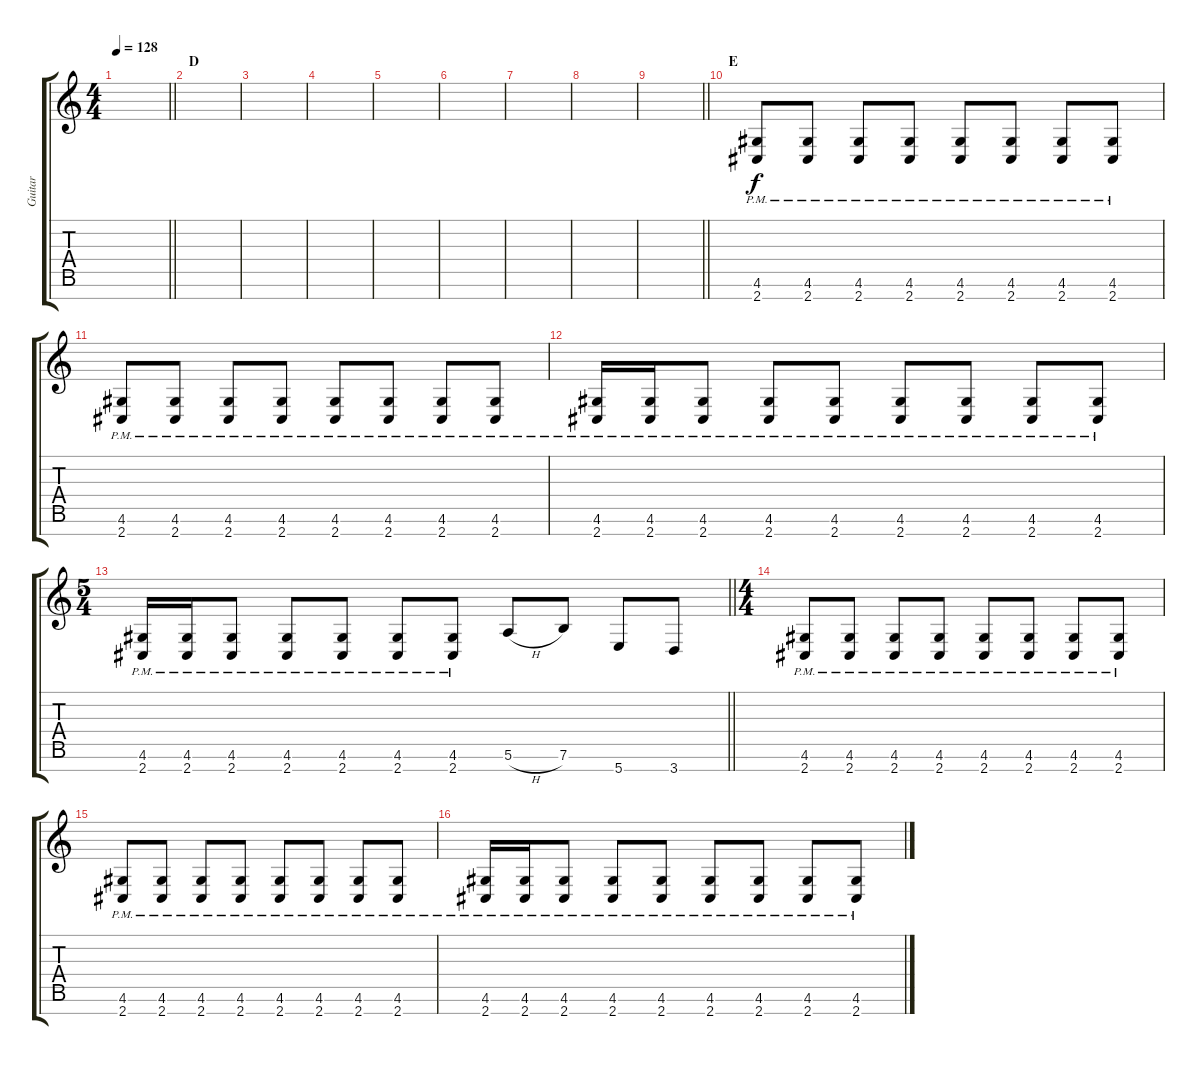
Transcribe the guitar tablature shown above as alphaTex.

\track ("Guitar" "Guitar") {instrument distortionguitar}
\staff {score tabs}
\tuning (E4 B3 G3 D3 A2 E2 B1) {hide}
\ts (4 4)
\tempo 128
\clef g2
\barLineRight lightlight
\ks c
|
\section ("" "D")
|
|
|
|
|
|
|
\barLineRight lightlight
|
\section ("" "E")
(4.6{pm} 2.7{pm}).8 (4.6{pm} 2.7{pm}).8 (4.6{pm} 2.7{pm}).8 (4.6{pm} 2.7{pm}).8 (4.6{pm} 2.7{pm}).8 (4.6{pm} 2.7{pm}).8 (4.6{pm} 2.7{pm}).8 (4.6{pm} 2.7{pm}).8 |
(4.6{pm} 2.7{pm}).8 (4.6{pm} 2.7{pm}).8 (4.6{pm} 2.7{pm}).8 (4.6{pm} 2.7{pm}).8 (4.6{pm} 2.7{pm}).8 (4.6{pm} 2.7{pm}).8 (4.6{pm} 2.7{pm}).8 (4.6{pm} 2.7{pm}).8 |
(4.6{pm} 2.7{pm}).16 (4.6{pm} 2.7{pm}).16 (4.6{pm} 2.7{pm}).8 (4.6{pm} 2.7{pm}).8 (4.6{pm} 2.7{pm}).8 (4.6{pm} 2.7{pm}).8 (4.6{pm} 2.7{pm}).8 (4.6{pm} 2.7{pm}).8 (4.6{pm} 2.7{pm}).8 |
\ts (5 4)
\barLineRight lightlight
(4.6{pm} 2.7{pm}).16 (4.6{pm} 2.7{pm}).16 (4.6{pm} 2.7{pm}).8 (4.6{pm} 2.7{pm}).8 (4.6{pm} 2.7{pm}).8 (4.6{pm} 2.7{pm}).8 (4.6{pm} 2.7{pm}).8 5.6{h}.8 7.6.8 5.7.8 3.7.8 |
\ts (4 4)
(4.6{pm} 2.7{pm}).8 (4.6{pm} 2.7{pm}).8 (4.6{pm} 2.7{pm}).8 (4.6{pm} 2.7{pm}).8 (4.6{pm} 2.7{pm}).8 (4.6{pm} 2.7{pm}).8 (4.6{pm} 2.7{pm}).8 (4.6{pm} 2.7{pm}).8 |
(4.6{pm} 2.7{pm}).8 (4.6{pm} 2.7{pm}).8 (4.6{pm} 2.7{pm}).8 (4.6{pm} 2.7{pm}).8 (4.6{pm} 2.7{pm}).8 (4.6{pm} 2.7{pm}).8 (4.6{pm} 2.7{pm}).8 (4.6{pm} 2.7{pm}).8 |
(4.6{pm} 2.7{pm}).16 (4.6{pm} 2.7{pm}).16 (4.6{pm} 2.7{pm}).8 (4.6{pm} 2.7{pm}).8 (4.6{pm} 2.7{pm}).8 (4.6{pm} 2.7{pm}).8 (4.6{pm} 2.7{pm}).8 (4.6{pm} 2.7{pm}).8 (4.6{pm} 2.7{pm}).8
